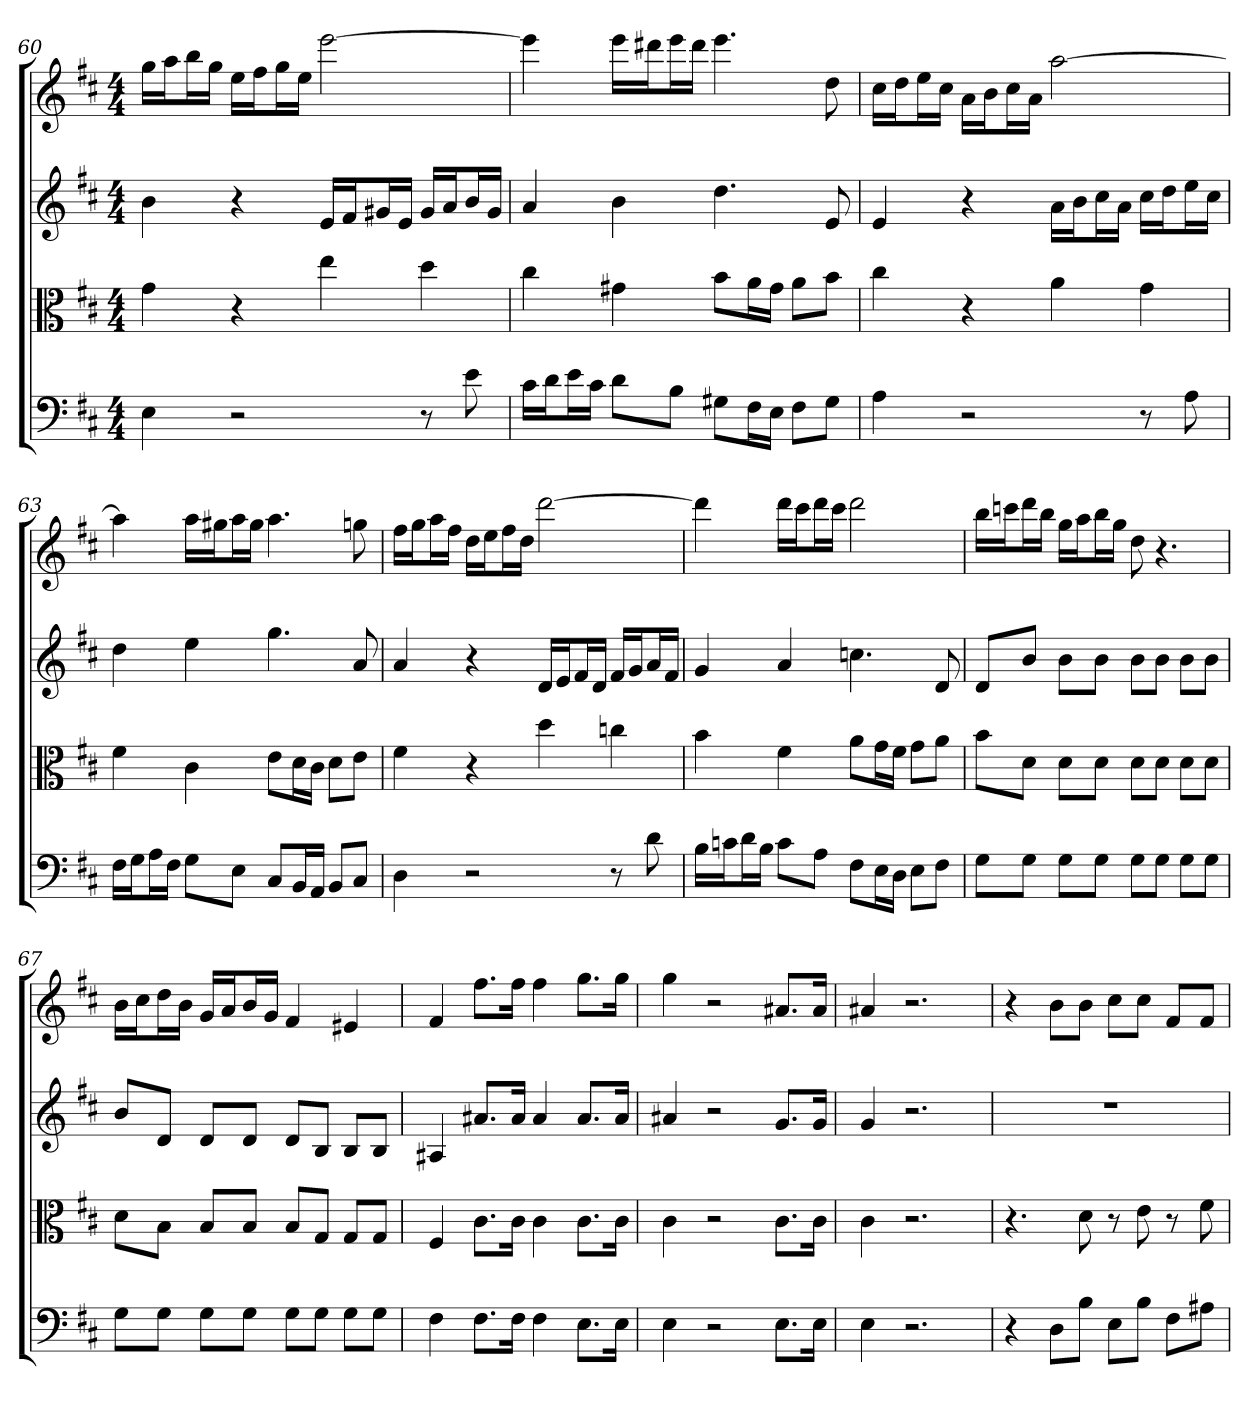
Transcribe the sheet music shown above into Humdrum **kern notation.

**kern	**kern	**kern	**kern
*part4	*part3	*part2	*part1
*staff4	*staff3	*staff2	*staff1
*clefF4	*clefC3	*	*
*k[f#c#]	*k[f#c#]	*k[f#c#]	*k[f#c#]
*D:	*D:	*D:	*D:
*M4/4	*M4/4	*M4/4	*M4/4
=60	=60	=60	=60
4E	4g	4b	16ggLL
.	.	.	16aaJ
.	.	.	16bbL
.	.	.	16ggJJ
2r	4r	4r	16eeLL
.	.	.	16ff#J
.	.	.	16ggL
.	.	.	16eeJJ
.	4ee	16eLL	[2eee
.	.	16f#J	.
.	.	16g#XL	.
.	.	16eJJ	.
8r	4dd	16g#LL	.
.	.	16aJ	.
8e	.	16bL	.
.	.	16g#JJ	.
=61	=61	=61	=61
16c#\LL	4cc#	4a	4eee]
16d\J	.	.	.
16e\L	.	.	.
16c#\JJ	.	.	.
8d\L	4g#X	4b	16eeeLL
.	.	.	16ddd#XJ
8B\J	.	.	16eeeL
.	.	.	16ddd#JJ
8G#X\L	8b\L	4.dd	4.eee
16F#\L	16a\L	.	.
16E\JJ	16g#\JJ	.	.
8F#\L	8a\L	.	.
8G#\J	8b\J	8e	8dd
=62	=62	=62	=62
4A	4cc#	4e	16cc#LL
.	.	.	16ddJ
.	.	.	16eeL
.	.	.	16cc#JJ
2r	4r	4r	16aLL
.	.	.	16bJ
.	.	.	16cc#L
.	.	.	16aJJ
.	4a	16aLL	[2aa
.	.	16bJ	.
.	.	16cc#L	.
.	.	16aJJ	.
8r	4g	16cc#LL	.
.	.	16ddJ	.
8A	.	16eeL	.
.	.	16cc#JJ	.
=63	=63	=63	=63
16F#\LL	4f#	4dd	4aa]
16G\J	.	.	.
16A\L	.	.	.
16F#\JJ	.	.	.
8G\L	4c#	4ee	16aaLL
.	.	.	16gg#XJ
8E\J	.	.	16aaL
.	.	.	16gg#JJ
8C#/L	8e\L	4.gg	4.aa
16BB/L	16d\L	.	.
16AA/JJ	16c#\JJ	.	.
8BB/L	8d\L	.	.
8C#/J	8e\J	8a	8ggn
=64	=64	=64	=64
4D	4f#	4a	16ff#LL
.	.	.	16ggJ
.	.	.	16aaL
.	.	.	16ff#JJ
2r	4r	4r	16ddLL
.	.	.	16eeJ
.	.	.	16ff#L
.	.	.	16ddJJ
.	4dd	16dLL	[2ddd
.	.	16eJ	.
.	.	16f#L	.
.	.	16dJJ	.
8r	4ccn	16f#LL	.
.	.	16gJ	.
8d	.	16aL	.
.	.	16f#JJ	.
=65	=65	=65	=65
16B\LL	4b	4g	4ddd]
16cn\J	.	.	.
16d\L	.	.	.
16B\JJ	.	.	.
8c\L	4f#	4a	16dddLL
.	.	.	16ccc#J
8A\J	.	.	16dddL
.	.	.	16ccc#JJ
8F#\L	8a\L	4.ccn	2ddd
16E\L	16g\L	.	.
16D\JJ	16f#\JJ	.	.
8E\L	8g\L	.	.
8F#\J	8a\J	8d	.
=66	=66	=66	=66
8G\L	8b\L	8dL	16bbLL
.	.	.	16cccnJ
8G\J	8d\J	8bJ	16dddL
.	.	.	16bbJJ
8G\L	8d\L	8bL	16ggLL
.	.	.	16aaJ
8G\J	8d\J	8bJ	16bbL
.	.	.	16ggJJ
8G\L	8d\L	8bL	8dd
8G\J	8d\J	8bJ	4.r
8G\L	8d\L	8bL	.
8G\J	8d\J	8bJ	.
=67	=67	=67	=67
8G\L	8d\L	8bL	16bLL
.	.	.	16cc#J
8G\J	8B\J	8dJ	16ddL
.	.	.	16bJJ
8G\L	8B/L	8dL	16gLL
.	.	.	16aJ
8G\J	8B/J	8dJ	16bL
.	.	.	16gJJ
8G\L	8B/L	8dL	4f#
8G\J	8G/J	8BJ	.
8G\L	8G/L	8BL	4e#X
8G\J	8G/J	8BJ	.
=68	=68	=68	=68
4F#	4F#	4A#X	4f#
8.F#\L	8.c#\L	8.a#XL	8.ff#L
16F#\Jk	16c#\Jk	16a#Jk	16ff#Jk
4F#	4c#	4a#	4ff#
8.E\L	8.c#\L	8.a#L	8.ggL
16E\Jk	16c#\Jk	16a#Jk	16ggJk
=69	=69	=69	=69
4E	4c#	4a#X	4gg
2r	2r	2r	2r
8.E\L	8.c#\L	8.gL	8.a#XL
16E\Jk	16c#\Jk	16gJk	16a#Jk
=70	=70	=70	=70
4E	4c#	4g	4a#X
2.r	2.r	2.r	2.r
=71	=71	=71	=71
4r	4.r	1r	4r
8D\L	.	.	8bL
8B\J	8d	.	8bJ
8E\L	8r	.	8cc#L
8B\J	8e	.	8cc#J
8F#\L	8r	.	8f#L
8A#X\J	8f#	.	8f#J
=	=	=	=
*-	*-	*-	*-
